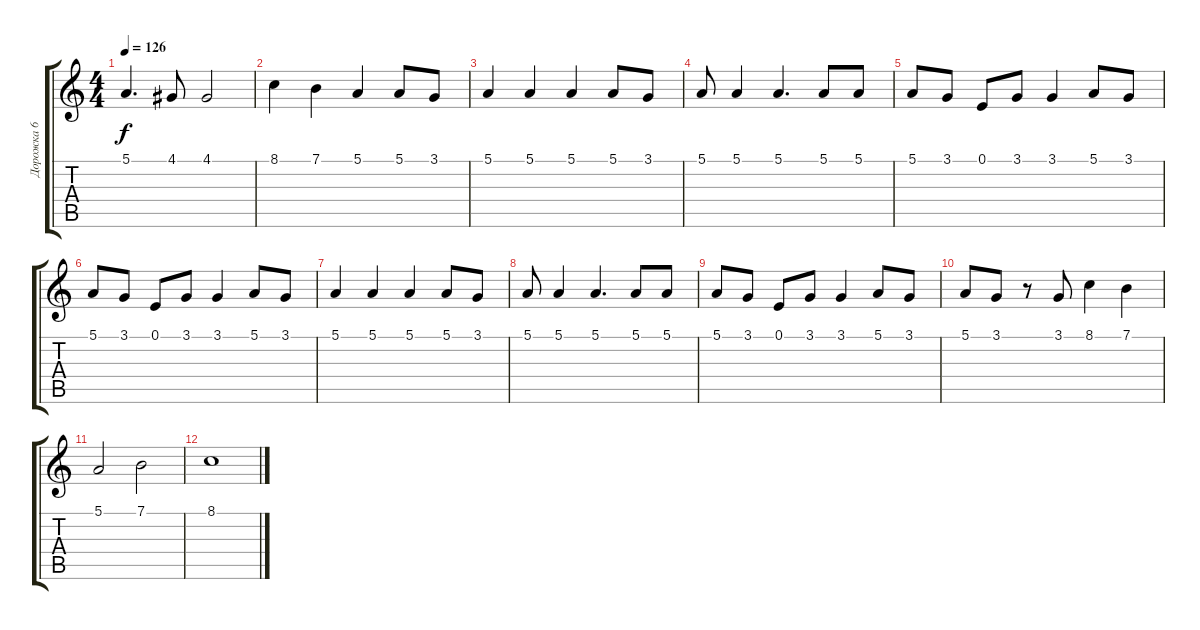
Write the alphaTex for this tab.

\track ("Дорожка 6" "Дорожка 6") {instrument lead2sawtooth}
\staff {score tabs}
\tuning (E4 B3 G3 D3 A2 E2) {hide}
\ts (4 4)
\tempo 126
\clef g2
\ks c
5.1.4{d dy f} 4.1.8 4.1.2 |
8.1.4 7.1.4 5.1.4 5.1.8 3.1.8 |
5.1.4 5.1.4 5.1.4 5.1.8 3.1.8 |
5.1.8 5.1.4 5.1.4{d} 5.1.8 5.1.8 |
5.1.8 3.1.8 0.1.8 3.1.8 3.1.4 5.1.8 3.1.8 |
5.1.8 3.1.8 0.1.8 3.1.8 3.1.4 5.1.8 3.1.8 |
5.1.4 5.1.4 5.1.4 5.1.8 3.1.8 |
5.1.8 5.1.4 5.1.4{d} 5.1.8 5.1.8 |
5.1.8 3.1.8 0.1.8 3.1.8 3.1.4 5.1.8 3.1.8 |
5.1.8 3.1.8 r.8 3.1.8 8.1.4 7.1.4 |
5.1.2 7.1.2 |
8.1.1
